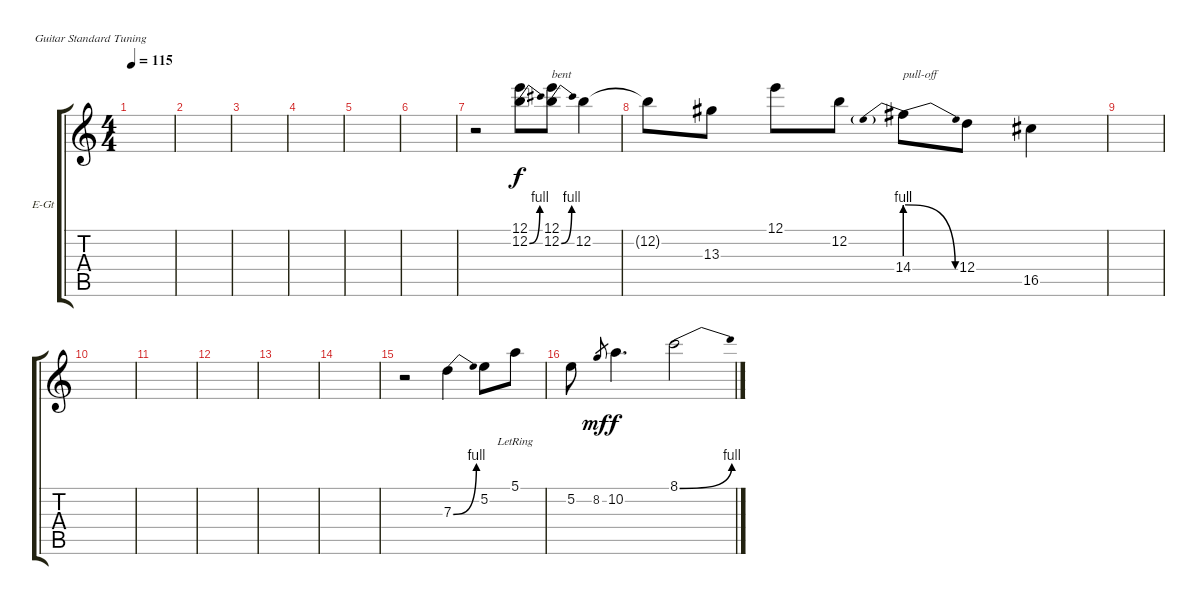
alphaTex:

\bracketExtendMode groupsimilarinstruments
\firstSystemTrackNameOrientation horizontal
\otherSystemsTrackNameOrientation horizontal
\track ("Guitar 1" "E-Gt") {instrument overdrivenguitar}
\staff {score tabs}
\tuning (E4 B3 G3 D3 A2 E2)
\ts (4 4)
\tempo 115
\clef g2
\ks c
|
|
|
|
|
|
r.2 (12.1 12.2{be (bend 0 0 60 4)}).8{dy f} (12.1 12.2{be (bend 0 0 60 4)}).8{txt "bent"} 12.2.4 |
12.2{t}.8 13.3.8 12.1.8 12.2.8 14.4{be (prebendrelease 0 4 60 0)}.8{txt "pull-off"} 12.4.8 16.5.4 |
|
|
|
|
|
|
r.2 7.3{be (bend 0 0 60 4)}.4 5.2.8 5.1{lr}.8 |
5.2.8 8.2.8{gr dy mf} 10.2.4{d dy f} 8.1{be (bend 0 0 60 4)}.2
